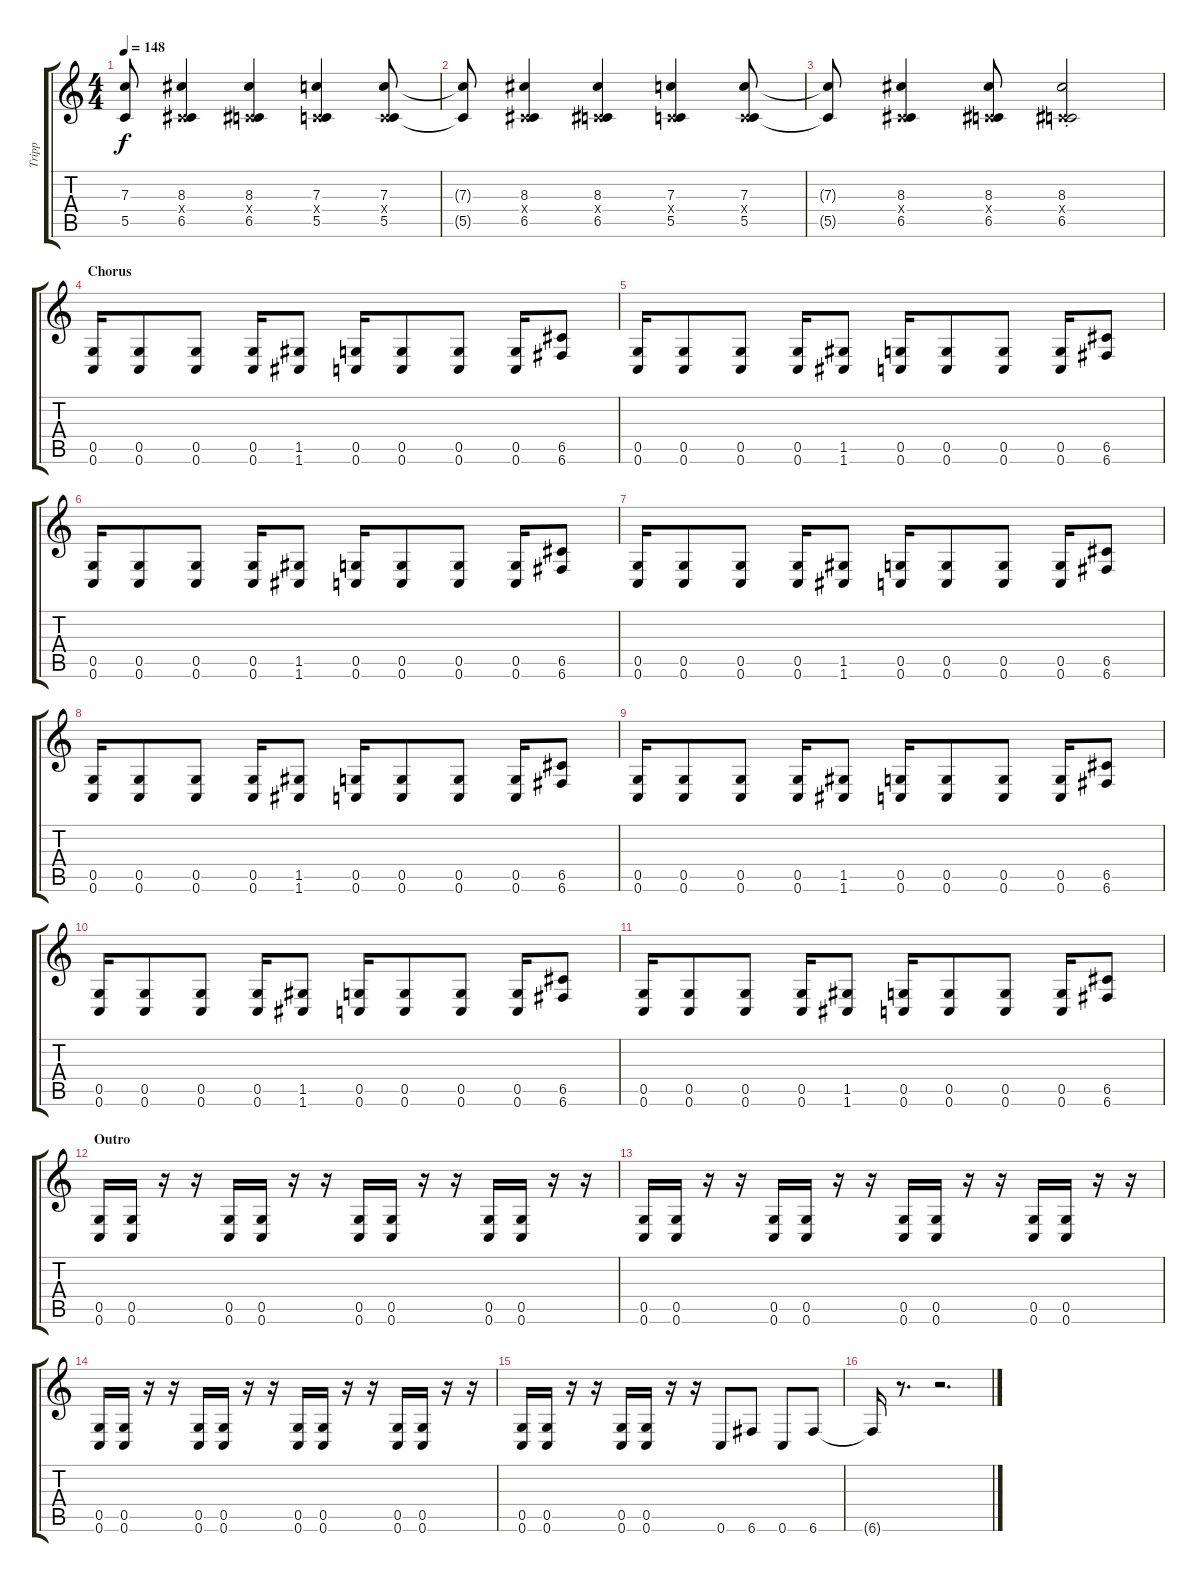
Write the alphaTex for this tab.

\track ("Tripp" "Tripp") {instrument distortionguitar}
\staff {score tabs}
\tuning (D4 A3 F3 C3 G2 C2) {hide}
\ts (4 4)
\tempo 148
\clef g2
\ks c
(7.3{t} 5.5{t}).8{dy f} (8.3 0.4{x} 6.5).4 (8.3 0.4{x} 6.5).4 (7.3 0.4{x} 5.5).4 (7.3 0.4{x} 5.5).8 |
(7.3{t} 5.5{t}).8 (8.3 0.4{x} 6.5).4 (8.3 0.4{x} 6.5).4 (7.3 0.4{x} 5.5).4 (7.3 0.4{x} 5.5).8 |
(7.3{t} 5.5{t}).8 (8.3 0.4{x} 6.5).4 (8.3 0.4{x} 6.5).8 (8.3{st} 0.4{x} 6.5{st}).2 |
\section ("" "Chorus")
(0.5 0.6).16 (0.5 0.6).8 (0.5 0.6).8 (0.5 0.6).16 (1.5 1.6).8 (0.5 0.6).16 (0.5 0.6).8 (0.5 0.6).8 (0.5 0.6).16 (6.5 6.6).8 |
(0.5 0.6).16 (0.5 0.6).8 (0.5 0.6).8 (0.5 0.6).16 (1.5 1.6).8 (0.5 0.6).16 (0.5 0.6).8 (0.5 0.6).8 (0.5 0.6).16 (6.5 6.6).8 |
(0.5 0.6).16 (0.5 0.6).8 (0.5 0.6).8 (0.5 0.6).16 (1.5 1.6).8 (0.5 0.6).16 (0.5 0.6).8 (0.5 0.6).8 (0.5 0.6).16 (6.5 6.6).8 |
(0.5 0.6).16 (0.5 0.6).8 (0.5 0.6).8 (0.5 0.6).16 (1.5 1.6).8 (0.5 0.6).16 (0.5 0.6).8 (0.5 0.6).8 (0.5 0.6).16 (6.5 6.6).8 |
(0.5 0.6).16 (0.5 0.6).8 (0.5 0.6).8 (0.5 0.6).16 (1.5 1.6).8 (0.5 0.6).16 (0.5 0.6).8 (0.5 0.6).8 (0.5 0.6).16 (6.5 6.6).8 |
(0.5 0.6).16 (0.5 0.6).8 (0.5 0.6).8 (0.5 0.6).16 (1.5 1.6).8 (0.5 0.6).16 (0.5 0.6).8 (0.5 0.6).8 (0.5 0.6).16 (6.5 6.6).8 |
(0.5 0.6).16 (0.5 0.6).8 (0.5 0.6).8 (0.5 0.6).16 (1.5 1.6).8 (0.5 0.6).16 (0.5 0.6).8 (0.5 0.6).8 (0.5 0.6).16 (6.5 6.6).8 |
(0.5 0.6).16 (0.5 0.6).8 (0.5 0.6).8 (0.5 0.6).16 (1.5 1.6).8 (0.5 0.6).16 (0.5 0.6).8 (0.5 0.6).8 (0.5 0.6).16 (6.5 6.6).8 |
\section ("" "Outro")
(0.5 0.6).16 (0.5 0.6).16 r.16 r.16 (0.5 0.6).16 (0.5 0.6).16 r.16 r.16 (0.5 0.6).16 (0.5 0.6).16 r.16 r.16 (0.5 0.6).16 (0.5 0.6).16 r.16 r.16 |
(0.5 0.6).16 (0.5 0.6).16 r.16 r.16 (0.5 0.6).16 (0.5 0.6).16 r.16 r.16 (0.5 0.6).16 (0.5 0.6).16 r.16 r.16 (0.5 0.6).16 (0.5 0.6).16 r.16 r.16 |
(0.5 0.6).16 (0.5 0.6).16 r.16 r.16 (0.5 0.6).16 (0.5 0.6).16 r.16 r.16 (0.5 0.6).16 (0.5 0.6).16 r.16 r.16 (0.5 0.6).16 (0.5 0.6).16 r.16 r.16 |
(0.5 0.6).16 (0.5 0.6).16 r.16 r.16 (0.5 0.6).16 (0.5 0.6).16 r.16 r.16 0.6.8 6.6.8 0.6.8 6.6.8 |
\section ("" "")
6.6{t}.16 r.8{d} r.2{d}
